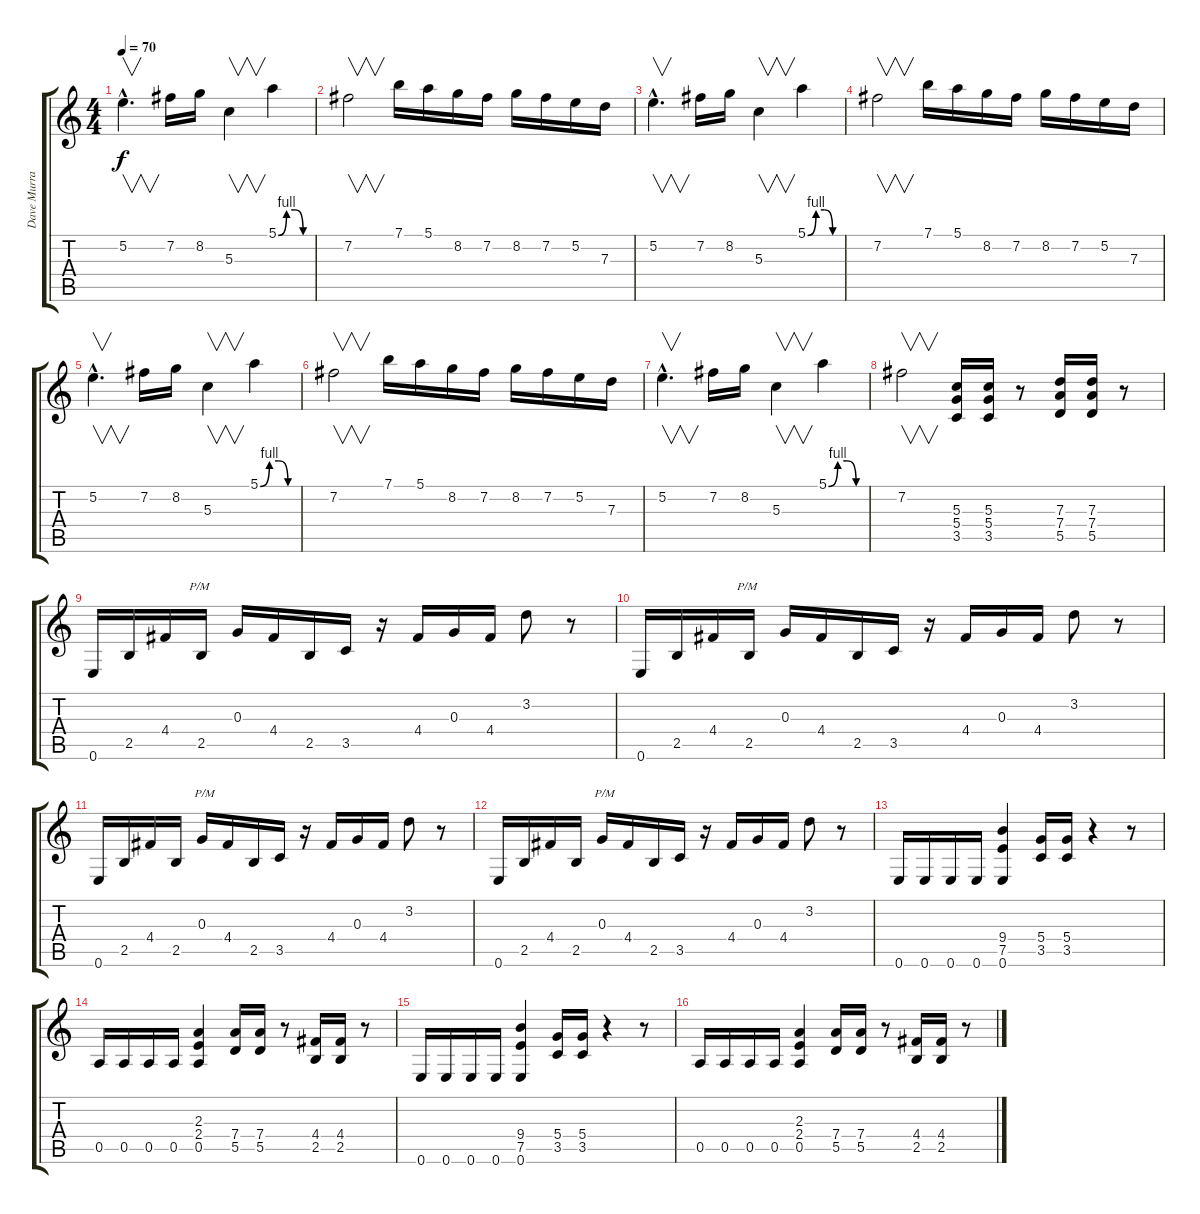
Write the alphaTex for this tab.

\track ("Dave Murray" "Dave Murra") {instrument distortionguitar}
\staff {score tabs}
\tuning (E4 B3 G3 D3 A2 E2) {hide}
\ts (4 4)
\tempo 70
\clef g2
\ks c
5.2{hac}.4{v d dy f instrument distortionguitar} 7.2.16 8.2.16 5.3.4{v} 5.1{be (custom 0 0 15 4 30 4 45 0 60 0)}.4 |
7.2.2{v} 7.1.16 5.1.16 8.2.16 7.2.16 8.2.16 7.2.16 5.2.16 7.3.16 |
5.2{hac}.4{v d} 7.2.16 8.2.16 5.3.4{v} 5.1{be (custom 0 0 15 4 30 4 45 0 60 0)}.4 |
7.2.2{v} 7.1.16 5.1.16 8.2.16 7.2.16 8.2.16 7.2.16 5.2.16 7.3.16 |
5.2{hac}.4{v d} 7.2.16 8.2.16 5.3.4{v} 5.1{be (custom 0 0 15 4 30 4 45 0 60 0)}.4 |
7.2.2{v} 7.1.16 5.1.16 8.2.16 7.2.16 8.2.16 7.2.16 5.2.16 7.3.16 |
5.2{hac}.4{v d} 7.2.16 8.2.16 5.3.4{v} 5.1{be (custom 0 0 15 4 30 4 45 0 60 0)}.4 |
7.2.2{v} (5.3 5.4 3.5).16 (5.3 5.4 3.5).16 r.8 (7.3 7.4 5.5).16 (7.3 7.4 5.5).16 r.8 |
0.6.16{txt "                                P/M"} 2.5.16 4.4.16 2.5.16 0.3.16 4.4.16 2.5.16 3.5.16 r.16 4.4.16 0.3.16 4.4.16 3.2.8 r.8 |
0.6.16{txt "                                P/M"} 2.5.16 4.4.16 2.5.16 0.3.16 4.4.16 2.5.16 3.5.16 r.16 4.4.16 0.3.16 4.4.16 3.2.8 r.8 |
0.6.16{txt "                                P/M"} 2.5.16 4.4.16 2.5.16 0.3.16 4.4.16 2.5.16 3.5.16 r.16 4.4.16 0.3.16 4.4.16 3.2.8 r.8 |
0.6.16{txt "                                P/M"} 2.5.16 4.4.16 2.5.16 0.3.16 4.4.16 2.5.16 3.5.16 r.16 4.4.16 0.3.16 4.4.16 3.2.8 r.8 |
0.6.16 0.6.16 0.6.16 0.6.16 (9.4 7.5 0.6).4 (5.4 3.5).16 (5.4 3.5).16 r.4 r.8 |
0.5.16 0.5.16 0.5.16 0.5.16 (2.3 2.4 0.5).4 (7.4 5.5).16 (7.4 5.5).16 r.8 (4.4 2.5).16 (4.4 2.5).16 r.8 |
0.6.16 0.6.16 0.6.16 0.6.16 (9.4 7.5 0.6).4 (5.4 3.5).16 (5.4 3.5).16 r.4 r.8 |
0.5.16 0.5.16 0.5.16 0.5.16 (2.3 2.4 0.5).4 (7.4 5.5).16 (7.4 5.5).16 r.8 (4.4 2.5).16 (4.4 2.5).16 r.8
